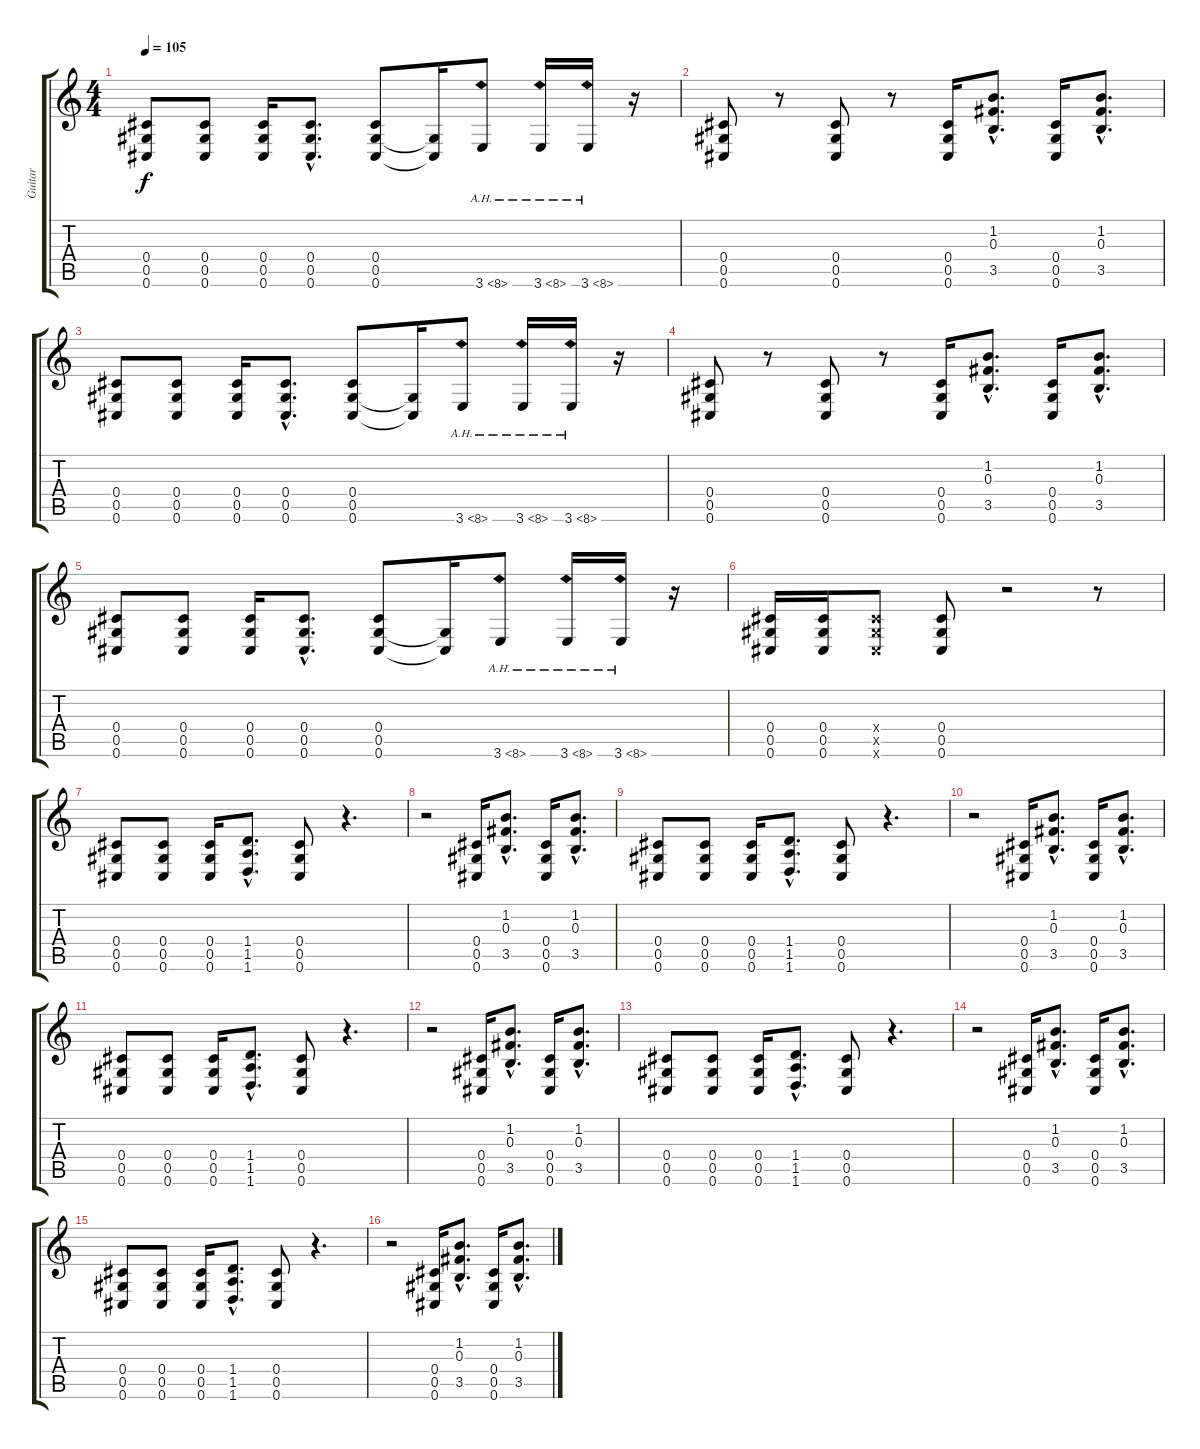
\track ("Guitar" "Guitar") {instrument distortionguitar}
\staff {score tabs}
\tuning (Eb4 Bb3 Gb3 Db3 Ab2 Db2) {hide}
\ts (4 4)
\tempo 105
\clef g2
\ks c
(0.4 0.5 0.6).8{dy f} (0.4 0.5 0.6).8 (0.4 0.5 0.6).16 (0.4{hac} 0.5{hac} 0.6{hac}).8{d} (0.4 0.5 0.6).8 (0.5{t} 0.6{t}).16 3.6{ah 5}.8 3.6{ah 5}.16 3.6{ah 5}.16 r.16 |
(0.4 0.5 0.6).8 r.8 (0.4 0.5 0.6).8 r.8 (0.4 0.5 0.6).16 (1.2{hac} 0.3{hac} 3.5{hac}).8{d} (0.4 0.5 0.6).16 (1.2{hac} 0.3{hac} 3.5{hac}).8{d} |
(0.4 0.5 0.6).8 (0.4 0.5 0.6).8 (0.4 0.5 0.6).16 (0.4{hac} 0.5{hac} 0.6{hac}).8{d} (0.4 0.5 0.6).8 (0.5{t} 0.6{t}).16 3.6{ah 5}.8 3.6{ah 5}.16 3.6{ah 5}.16 r.16 |
(0.4 0.5 0.6).8 r.8 (0.4 0.5 0.6).8 r.8 (0.4 0.5 0.6).16 (1.2{hac} 0.3{hac} 3.5{hac}).8{d} (0.4 0.5 0.6).16 (1.2{hac} 0.3{hac} 3.5{hac}).8{d} |
(0.4 0.5 0.6).8 (0.4 0.5 0.6).8 (0.4 0.5 0.6).16 (0.4{hac} 0.5{hac} 0.6{hac}).8{d} (0.4 0.5 0.6).8 (0.5{t} 0.6{t}).16 3.6{ah 5}.8 3.6{ah 5}.16 3.6{ah 5}.16 r.16 |
(0.4 0.5 0.6).16 (0.4 0.5 0.6).16 (0.4{x} 0.5{x} 0.6{x}).8 (0.4 0.5 0.6).8 r.2 r.8 |
(0.4 0.5 0.6).8 (0.4 0.5 0.6).8 (0.4 0.5 0.6).16 (1.4{hac} 1.5{hac} 1.6{hac}).8{d} (0.4 0.5 0.6).8 r.4{d} |
r.2 (0.4 0.5 0.6).16 (1.2{hac} 0.3{hac} 3.5{hac}).8{d} (0.4 0.5 0.6).16 (1.2{hac} 0.3{hac} 3.5{hac}).8{d} |
(0.4 0.5 0.6).8 (0.4 0.5 0.6).8 (0.4 0.5 0.6).16 (1.4{hac} 1.5{hac} 1.6{hac}).8{d} (0.4 0.5 0.6).8 r.4{d} |
r.2 (0.4 0.5 0.6).16 (1.2{hac} 0.3{hac} 3.5{hac}).8{d} (0.4 0.5 0.6).16 (1.2{hac} 0.3{hac} 3.5{hac}).8{d} |
(0.4 0.5 0.6).8 (0.4 0.5 0.6).8 (0.4 0.5 0.6).16 (1.4{hac} 1.5{hac} 1.6{hac}).8{d} (0.4 0.5 0.6).8 r.4{d} |
r.2 (0.4 0.5 0.6).16 (1.2{hac} 0.3{hac} 3.5{hac}).8{d} (0.4 0.5 0.6).16 (1.2{hac} 0.3{hac} 3.5{hac}).8{d} |
(0.4 0.5 0.6).8 (0.4 0.5 0.6).8 (0.4 0.5 0.6).16 (1.4{hac} 1.5{hac} 1.6{hac}).8{d} (0.4 0.5 0.6).8 r.4{d} |
r.2 (0.4 0.5 0.6).16 (1.2{hac} 0.3{hac} 3.5{hac}).8{d} (0.4 0.5 0.6).16 (1.2{hac} 0.3{hac} 3.5{hac}).8{d} |
(0.4 0.5 0.6).8 (0.4 0.5 0.6).8 (0.4 0.5 0.6).16 (1.4{hac} 1.5{hac} 1.6{hac}).8{d} (0.4 0.5 0.6).8 r.4{d} |
r.2 (0.4 0.5 0.6).16 (1.2{hac} 0.3{hac} 3.5{hac}).8{d} (0.4 0.5 0.6).16 (1.2{hac} 0.3{hac} 3.5{hac}).8{d}
